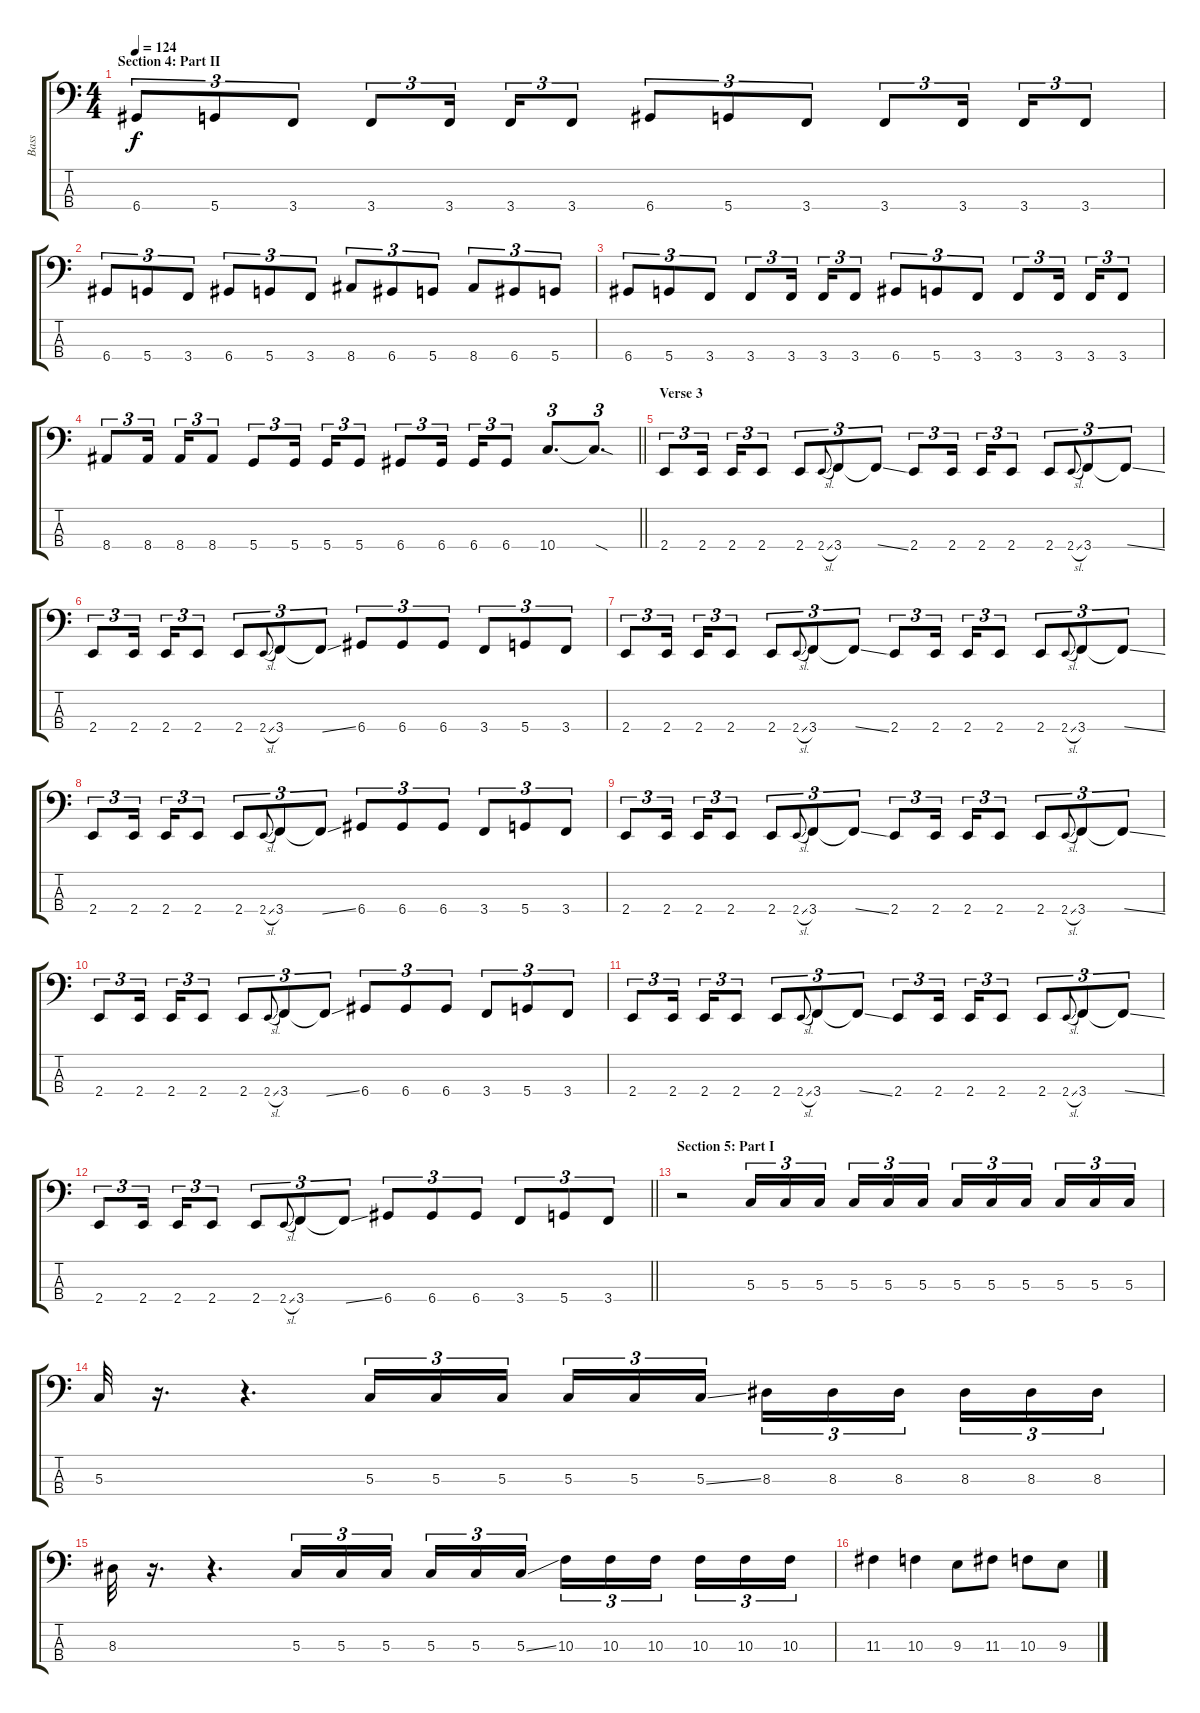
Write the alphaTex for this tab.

\track ("Bass" "Bass") {instrument electricbasspick}
\staff {score tabs}
\tuning (F2 C2 G1 D1) {hide}
\ts (4 4)
\section ("" "Section 4: Part II")
\tempo 124
\clef f4
\ks c
6.4.8{tu (3 2) dy f} 5.4.8{tu (3 2)} 3.4.8{tu (3 2)} 3.4.8{tu (3 2)} 3.4.16{tu (3 2) beam splitsecondary} 3.4.16{tu (3 2)} 3.4.8{tu (3 2)} 6.4.8{tu (3 2)} 5.4.8{tu (3 2)} 3.4.8{tu (3 2)} 3.4.8{tu (3 2)} 3.4.16{tu (3 2) beam splitsecondary} 3.4.16{tu (3 2)} 3.4.8{tu (3 2)} |
6.4.8{tu (3 2)} 5.4.8{tu (3 2)} 3.4.8{tu (3 2)} 6.4.8{tu (3 2)} 5.4.8{tu (3 2)} 3.4.8{tu (3 2)} 8.4.8{tu (3 2)} 6.4.8{tu (3 2)} 5.4.8{tu (3 2)} 8.4.8{tu (3 2)} 6.4.8{tu (3 2)} 5.4.8{tu (3 2)} |
6.4.8{tu (3 2)} 5.4.8{tu (3 2)} 3.4.8{tu (3 2)} 3.4.8{tu (3 2)} 3.4.16{tu (3 2) beam splitsecondary} 3.4.16{tu (3 2)} 3.4.8{tu (3 2)} 6.4.8{tu (3 2)} 5.4.8{tu (3 2)} 3.4.8{tu (3 2)} 3.4.8{tu (3 2)} 3.4.16{tu (3 2) beam splitsecondary} 3.4.16{tu (3 2)} 3.4.8{tu (3 2)} |
\barLineRight lightlight
8.4.8{tu (3 2)} 8.4.16{tu (3 2) beam splitsecondary} 8.4.16{tu (3 2)} 8.4.8{tu (3 2)} 5.4.8{tu (3 2)} 5.4.16{tu (3 2) beam splitsecondary} 5.4.16{tu (3 2)} 5.4.8{tu (3 2)} 6.4.8{tu (3 2)} 6.4.16{tu (3 2) beam splitsecondary} 6.4.16{tu (3 2)} 6.4.8{tu (3 2)} 10.4.8{d tu (3 2)} 10.4{sod t}.8{d tu (3 2)} |
\section ("" "Verse 3")
2.4.8{tu (3 2)} 2.4.16{tu (3 2) beam splitsecondary} 2.4.16{tu (3 2)} 2.4.8{tu (3 2)} 2.4.8{tu (3 2)} 2.4{sl}.8{gr onbeat} 3.4.8{tu (3 2)} 3.4{ss t}.8{tu (3 2)} 2.4.8{tu (3 2)} 2.4.16{tu (3 2) beam splitsecondary} 2.4.16{tu (3 2)} 2.4.8{tu (3 2)} 2.4.8{tu (3 2)} 2.4{sl}.8{gr onbeat} 3.4.8{tu (3 2)} 3.4{ss t}.8{tu (3 2)} |
2.4.8{tu (3 2)} 2.4.16{tu (3 2) beam splitsecondary} 2.4.16{tu (3 2)} 2.4.8{tu (3 2)} 2.4.8{tu (3 2)} 2.4{sl}.8{gr onbeat} 3.4.8{tu (3 2)} 3.4{ss t}.8{tu (3 2)} 6.4.8{tu (3 2)} 6.4.8{tu (3 2)} 6.4.8{tu (3 2)} 3.4.8{tu (3 2)} 5.4.8{tu (3 2)} 3.4.8{tu (3 2)} |
2.4.8{tu (3 2)} 2.4.16{tu (3 2) beam splitsecondary} 2.4.16{tu (3 2)} 2.4.8{tu (3 2)} 2.4.8{tu (3 2)} 2.4{sl}.8{gr onbeat} 3.4.8{tu (3 2)} 3.4{ss t}.8{tu (3 2)} 2.4.8{tu (3 2)} 2.4.16{tu (3 2) beam splitsecondary} 2.4.16{tu (3 2)} 2.4.8{tu (3 2)} 2.4.8{tu (3 2)} 2.4{sl}.8{gr onbeat} 3.4.8{tu (3 2)} 3.4{ss t}.8{tu (3 2)} |
2.4.8{tu (3 2)} 2.4.16{tu (3 2) beam splitsecondary} 2.4.16{tu (3 2)} 2.4.8{tu (3 2)} 2.4.8{tu (3 2)} 2.4{sl}.8{gr onbeat} 3.4.8{tu (3 2)} 3.4{ss t}.8{tu (3 2)} 6.4.8{tu (3 2)} 6.4.8{tu (3 2)} 6.4.8{tu (3 2)} 3.4.8{tu (3 2)} 5.4.8{tu (3 2)} 3.4.8{tu (3 2)} |
2.4.8{tu (3 2)} 2.4.16{tu (3 2) beam splitsecondary} 2.4.16{tu (3 2)} 2.4.8{tu (3 2)} 2.4.8{tu (3 2)} 2.4{sl}.8{gr onbeat} 3.4.8{tu (3 2)} 3.4{ss t}.8{tu (3 2)} 2.4.8{tu (3 2)} 2.4.16{tu (3 2) beam splitsecondary} 2.4.16{tu (3 2)} 2.4.8{tu (3 2)} 2.4.8{tu (3 2)} 2.4{sl}.8{gr onbeat} 3.4.8{tu (3 2)} 3.4{ss t}.8{tu (3 2)} |
2.4.8{tu (3 2)} 2.4.16{tu (3 2) beam splitsecondary} 2.4.16{tu (3 2)} 2.4.8{tu (3 2)} 2.4.8{tu (3 2)} 2.4{sl}.8{gr onbeat} 3.4.8{tu (3 2)} 3.4{ss t}.8{tu (3 2)} 6.4.8{tu (3 2)} 6.4.8{tu (3 2)} 6.4.8{tu (3 2)} 3.4.8{tu (3 2)} 5.4.8{tu (3 2)} 3.4.8{tu (3 2)} |
2.4.8{tu (3 2)} 2.4.16{tu (3 2) beam splitsecondary} 2.4.16{tu (3 2)} 2.4.8{tu (3 2)} 2.4.8{tu (3 2)} 2.4{sl}.8{gr onbeat} 3.4.8{tu (3 2)} 3.4{ss t}.8{tu (3 2)} 2.4.8{tu (3 2)} 2.4.16{tu (3 2) beam splitsecondary} 2.4.16{tu (3 2)} 2.4.8{tu (3 2)} 2.4.8{tu (3 2)} 2.4{sl}.8{gr onbeat} 3.4.8{tu (3 2)} 3.4{ss t}.8{tu (3 2)} |
\barLineRight lightlight
2.4.8{tu (3 2)} 2.4.16{tu (3 2) beam splitsecondary} 2.4.16{tu (3 2)} 2.4.8{tu (3 2)} 2.4.8{tu (3 2)} 2.4{sl}.8{gr onbeat} 3.4.8{tu (3 2)} 3.4{ss t}.8{tu (3 2)} 6.4.8{tu (3 2)} 6.4.8{tu (3 2)} 6.4.8{tu (3 2)} 3.4.8{tu (3 2)} 5.4.8{tu (3 2)} 3.4.8{tu (3 2)} |
\section ("" "Section 5: Part I")
r.2 5.3.16{tu (3 2)} 5.3.16{tu (3 2)} 5.3.16{tu (3 2) beam splitsecondary} 5.3.16{tu (3 2)} 5.3.16{tu (3 2)} 5.3.16{tu (3 2)} 5.3.16{tu (3 2)} 5.3.16{tu (3 2)} 5.3.16{tu (3 2) beam splitsecondary} 5.3.16{tu (3 2)} 5.3.16{tu (3 2)} 5.3.16{tu (3 2)} |
5.3.32 r.16{d} r.4{d} 5.3.16{tu (3 2)} 5.3.16{tu (3 2)} 5.3.16{tu (3 2) beam splitsecondary} 5.3.16{tu (3 2)} 5.3.16{tu (3 2)} 5.3{ss}.16{tu (3 2)} 8.3.16{tu (3 2)} 8.3.16{tu (3 2)} 8.3.16{tu (3 2) beam splitsecondary} 8.3.16{tu (3 2)} 8.3.16{tu (3 2)} 8.3.16{tu (3 2)} |
8.3.32 r.16{d} r.4{d} 5.3.16{tu (3 2)} 5.3.16{tu (3 2)} 5.3.16{tu (3 2) beam splitsecondary} 5.3.16{tu (3 2)} 5.3.16{tu (3 2)} 5.3{ss}.16{tu (3 2)} 10.3.16{tu (3 2)} 10.3.16{tu (3 2)} 10.3.16{tu (3 2) beam splitsecondary} 10.3.16{tu (3 2)} 10.3.16{tu (3 2)} 10.3.16{tu (3 2)} |
11.3.4 10.3.4 9.3.8 11.3.8 10.3.8 9.3.8
